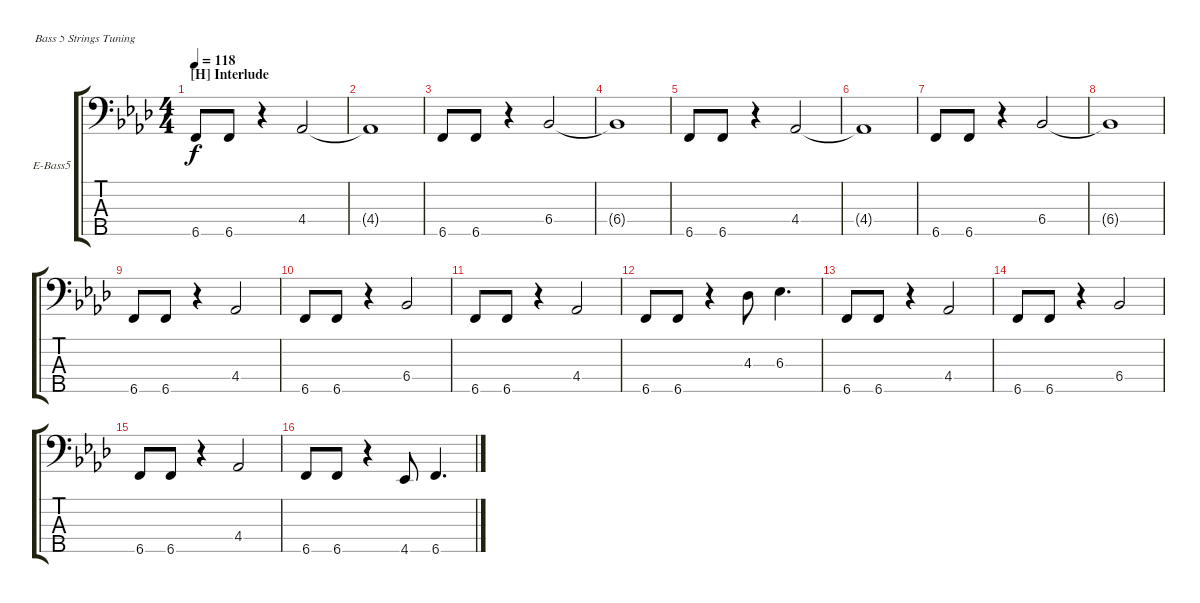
\bracketExtendMode groupsimilarinstruments
\firstSystemTrackNameOrientation horizontal
\otherSystemsTrackNameOrientation horizontal
\track ("Bass" "E-Bass5") {instrument electricbassfinger}
\staff {score tabs}
\tuning (G2 D2 A1 E1 B0)
\ts (4 4)
\section ("H" "Interlude")
\tempo 118
\clef f4
\scale
1.07692
\ks ab
6.5.8{dy f} 6.5.8 r.4 4.4.2 |
\scale
0.923077 4.4{t}.1 |
\scale
1.07692 6.5.8 6.5.8 r.4 6.4.2 |
\scale
0.923077 6.4{t}.1 |
\scale
1.07692 6.5.8 6.5.8 r.4 4.4.2 |
\scale
0.923077 4.4{t}.1 |
\scale
1.07692 6.5.8 6.5.8 r.4 6.4.2 |
\scale
0.923077 6.4{t}.1 |
\scale
1.07692 6.5.8 6.5.8 r.4 4.4.2 |
\scale
0.923077 6.5.8 6.5.8 r.4 6.4.2 |
\scale
1.07692 6.5.8 6.5.8 r.4 4.4.2 |
\scale
0.923077 6.5.8 6.5.8 r.4 4.3.8 6.3.4{d} |
\scale
1.07692 6.5.8 6.5.8 r.4 4.4.2 |
\scale
0.923077 6.5.8 6.5.8 r.4 6.4.2 |
\scale
1.07692 6.5.8 6.5.8 r.4 4.4.2 |
\scale
0.923077 6.5.8 6.5.8 r.4 4.5.8 6.5.4{d}
